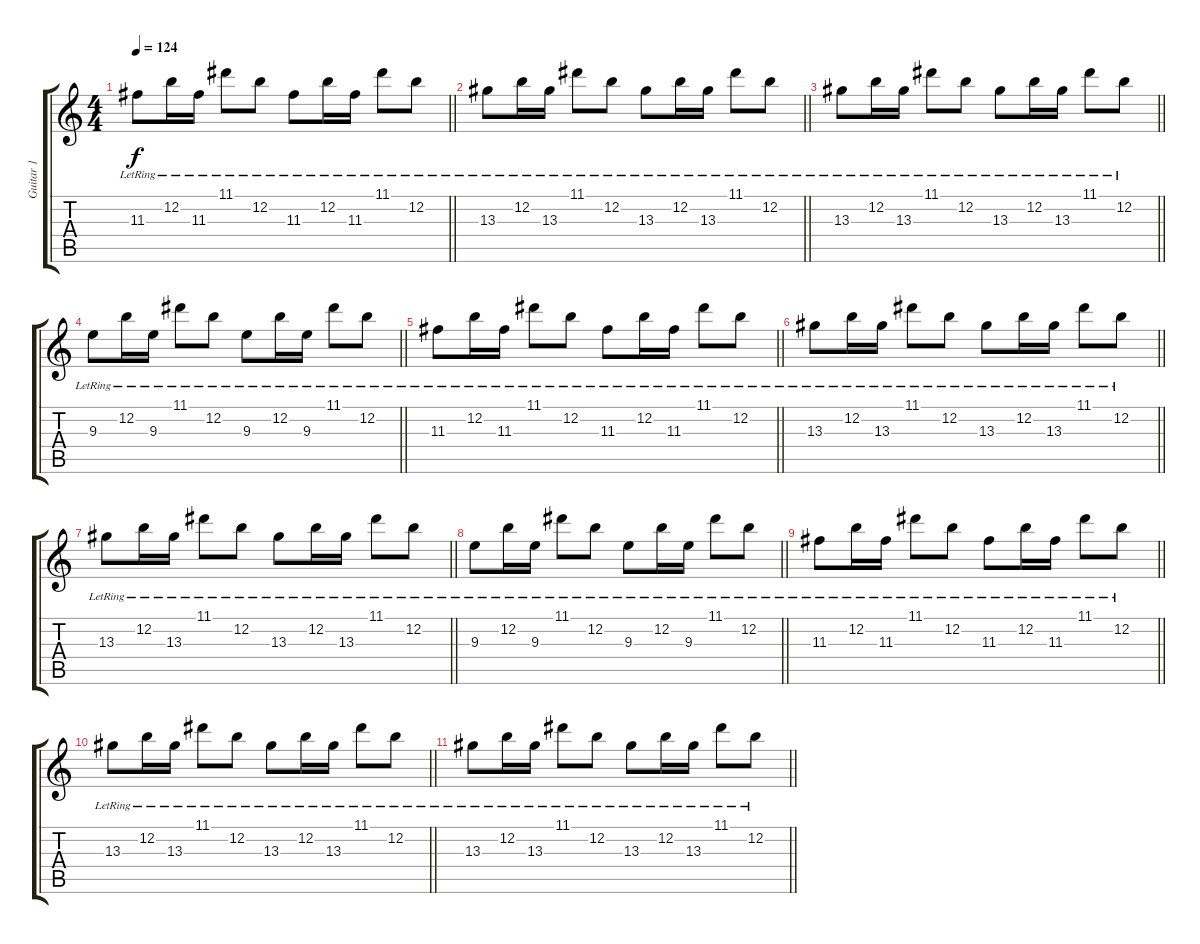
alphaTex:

\track ("Guitar 1" "Guitar 1") {instrument electricguitarclean}
\staff {score tabs}
\tuning (E4 B3 G3 D3 A2 E2) {hide}
\ts (4 4)
\section ("" "")
\tempo 124
\clef g2
\barLineRight lightlight
\ks c
11.3{lr}.8{dy f} 12.2{lr}.16 11.3{lr}.16 11.1{lr}.8 12.2{lr}.8 11.3{lr}.8 12.2{lr}.16 11.3{lr}.16 11.1{lr}.8 12.2{lr}.8 |
\barLineRight lightlight
13.3{lr}.8 12.2{lr}.16 13.3{lr}.16 11.1{lr}.8 12.2{lr}.8 13.3{lr}.8 12.2{lr}.16 13.3{lr}.16 11.1{lr}.8 12.2{lr}.8 |
\barLineRight lightlight
13.3{lr}.8 12.2{lr}.16 13.3{lr}.16 11.1{lr}.8 12.2{lr}.8 13.3{lr}.8 12.2{lr}.16 13.3{lr}.16 11.1{lr}.8 12.2{lr}.8 |
\section ("" "")
\barLineRight lightlight
9.3{lr}.8{volume 8} 12.2{lr}.16 9.3{lr}.16 11.1{lr}.8 12.2{lr}.8 9.3{lr}.8 12.2{lr}.16 9.3{lr}.16 11.1{lr}.8 12.2{lr}.8 |
\barLineRight lightlight
11.3{lr}.8 12.2{lr}.16 11.3{lr}.16 11.1{lr}.8 12.2{lr}.8 11.3{lr}.8 12.2{lr}.16 11.3{lr}.16 11.1{lr}.8 12.2{lr}.8 |
\barLineRight lightlight
13.3{lr}.8 12.2{lr}.16 13.3{lr}.16 11.1{lr}.8 12.2{lr}.8 13.3{lr}.8 12.2{lr}.16 13.3{lr}.16 11.1{lr}.8 12.2{lr}.8 |
\barLineRight lightlight
13.3{lr}.8 12.2{lr}.16 13.3{lr}.16 11.1{lr}.8 12.2{lr}.8 13.3{lr}.8 12.2{lr}.16 13.3{lr}.16 11.1{lr}.8 12.2{lr}.8 |
\section ("" "")
\barLineRight lightlight
9.3{lr}.8{volume 0} 12.2{lr}.16 9.3{lr}.16 11.1{lr}.8 12.2{lr}.8 9.3{lr}.8 12.2{lr}.16 9.3{lr}.16 11.1{lr}.8 12.2{lr}.8 |
\barLineRight lightlight
11.3{lr}.8 12.2{lr}.16 11.3{lr}.16 11.1{lr}.8 12.2{lr}.8 11.3{lr}.8 12.2{lr}.16 11.3{lr}.16 11.1{lr}.8 12.2{lr}.8 |
\barLineRight lightlight
13.3{lr}.8 12.2{lr}.16 13.3{lr}.16 11.1{lr}.8 12.2{lr}.8 13.3{lr}.8 12.2{lr}.16 13.3{lr}.16 11.1{lr}.8 12.2{lr}.8 |
\barLineRight lightlight
13.3{lr}.8 12.2{lr}.16 13.3{lr}.16 11.1{lr}.8 12.2{lr}.8 13.3{lr}.8 12.2{lr}.16 13.3{lr}.16 11.1{lr}.8 12.2{lr}.8
